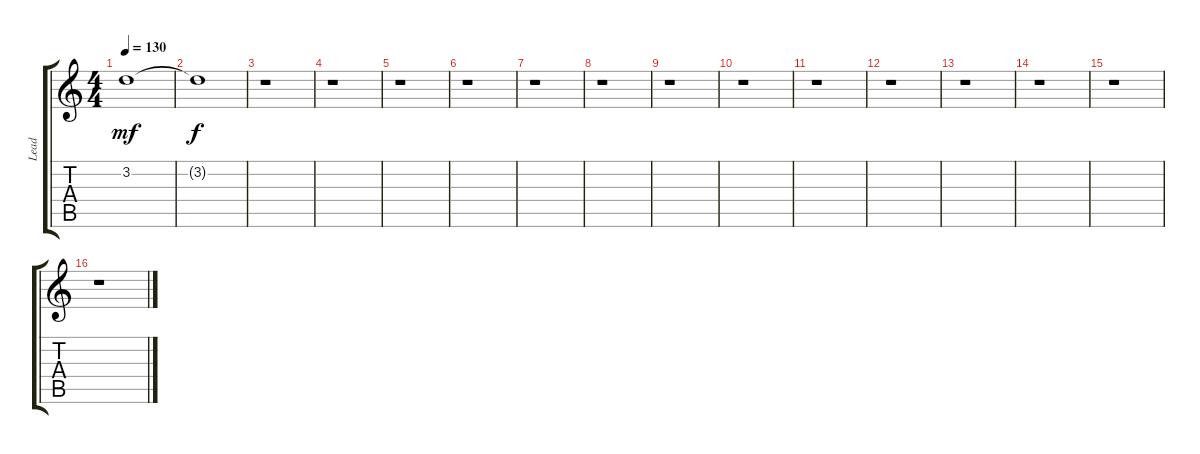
\track ("Lead" "Lead") {instrument electricguitarclean}
\staff {score tabs}
\tuning (E4 B3 G3 D3 A2 E2) {hide}
\ts (4 4)
\tempo 130
\clef g2
\ks c
3.2.1{dy mf} |
3.2{t}.1{dy f} |
r.1{instrument overdrivenguitar} |
r.1 |
r.1 |
r.1 |
r.1 |
r.1 |
r.1 |
r.1 |
r.1 |
r.1 |
r.1 |
r.1 |
r.1 |
r.1
